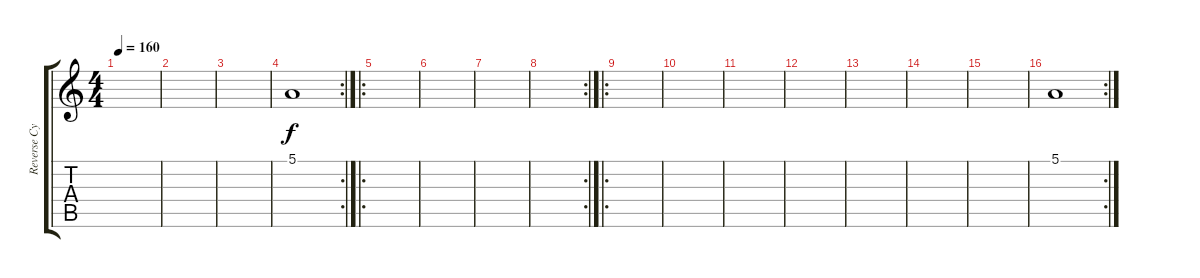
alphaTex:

\track ("Reverse Cymbal" "Reverse Cy") {instrument reversecymbal}
\staff {score tabs}
\tuning (E4 B3 G3 D3 A2 E2) {hide}
\ts (4 4)
\tempo 160
\clef g2
\ks c
|
|
|
\rc 2
5.1.1 |
\ro
|
|
|
\rc 2
|
\ro
|
|
|
|
|
|
|
\rc 2
5.1.1
